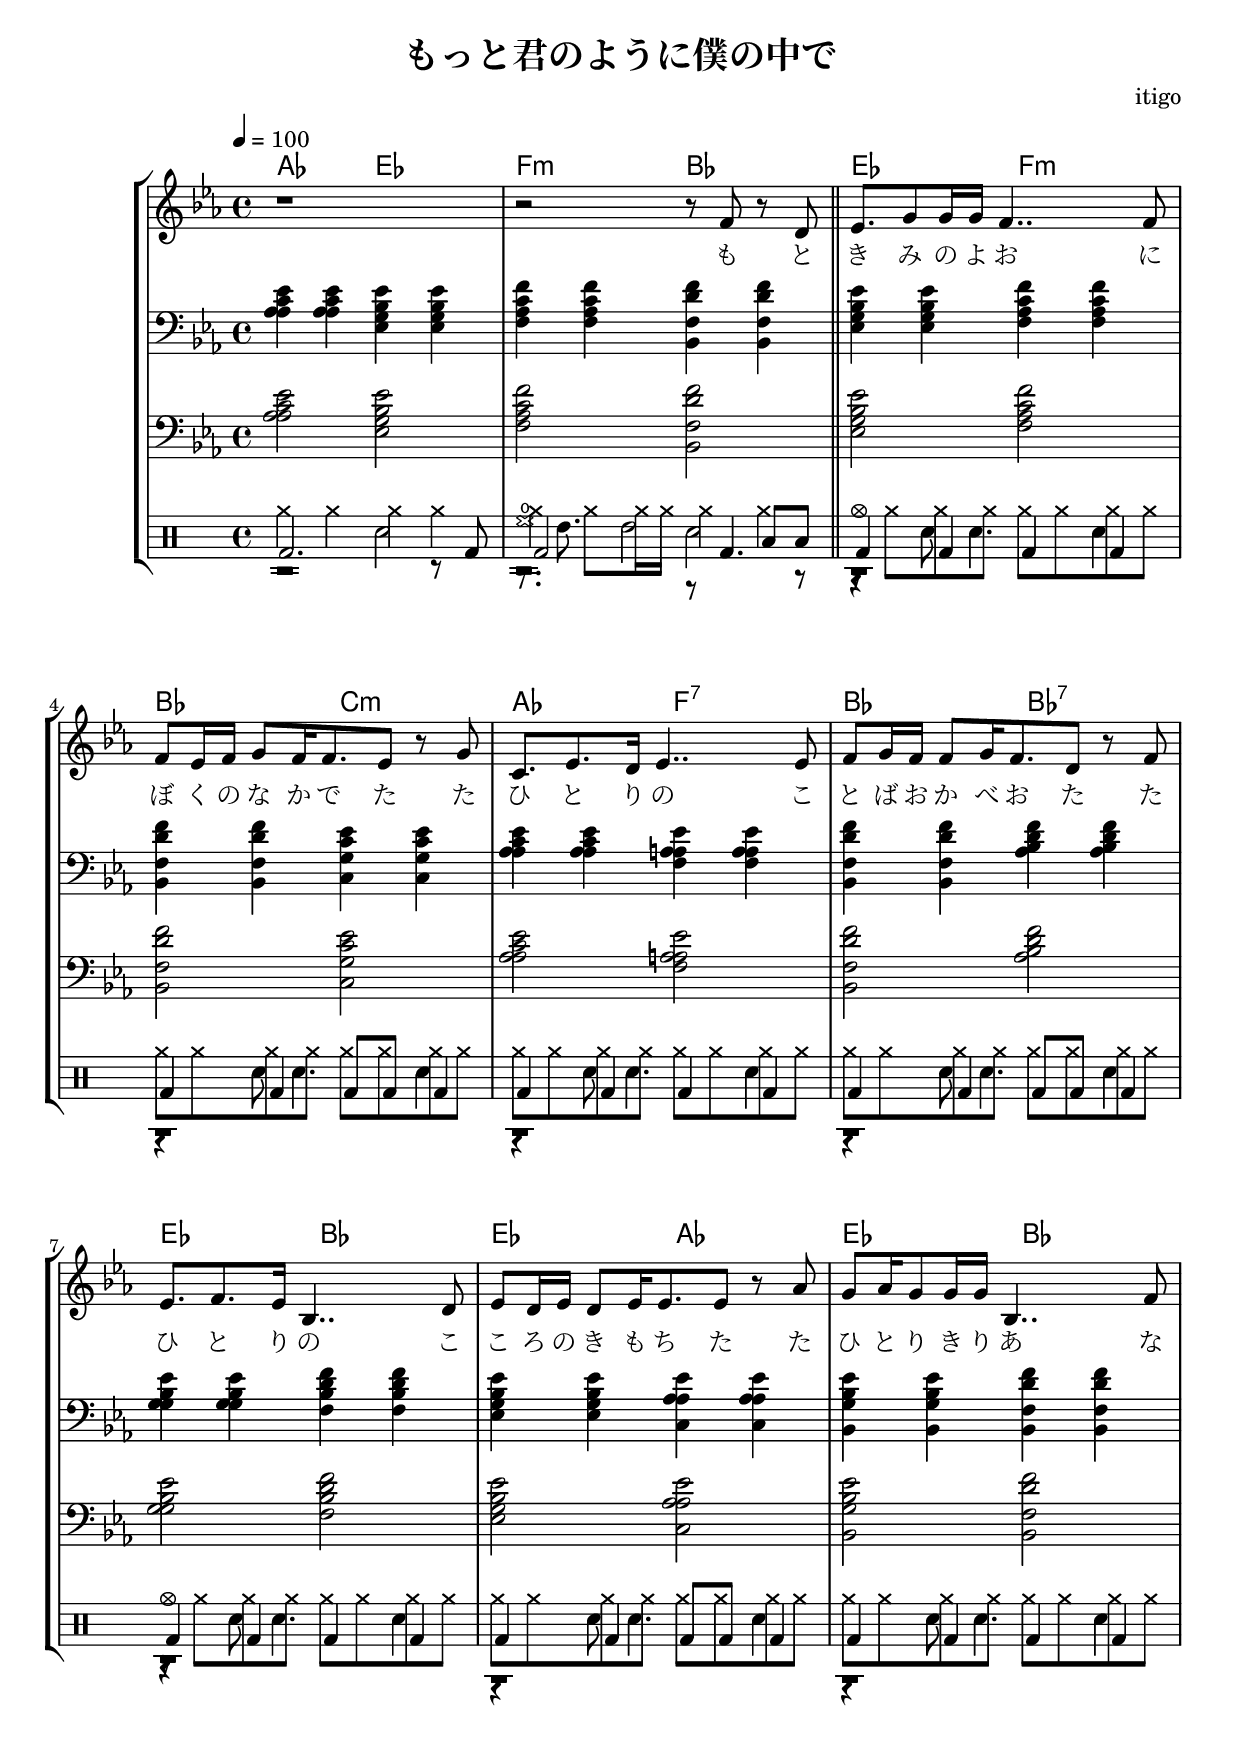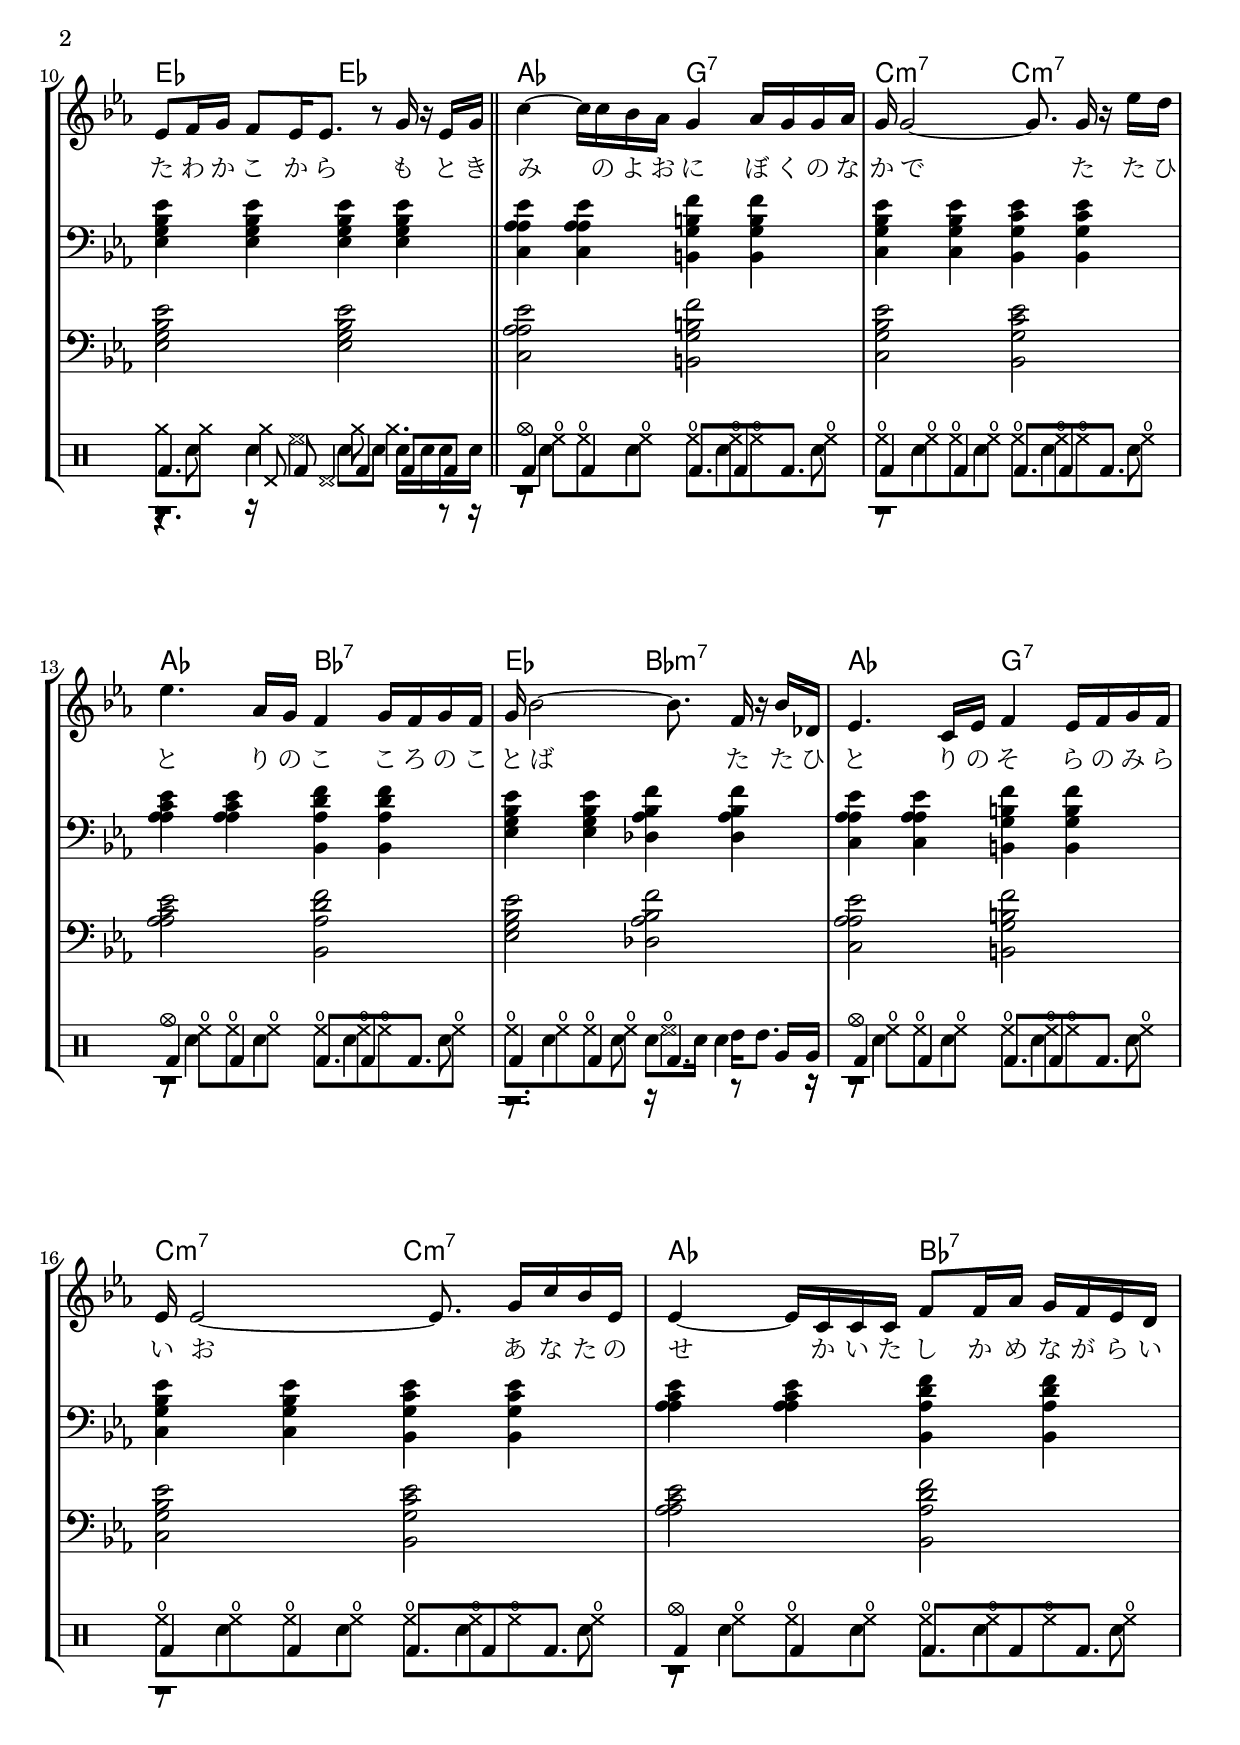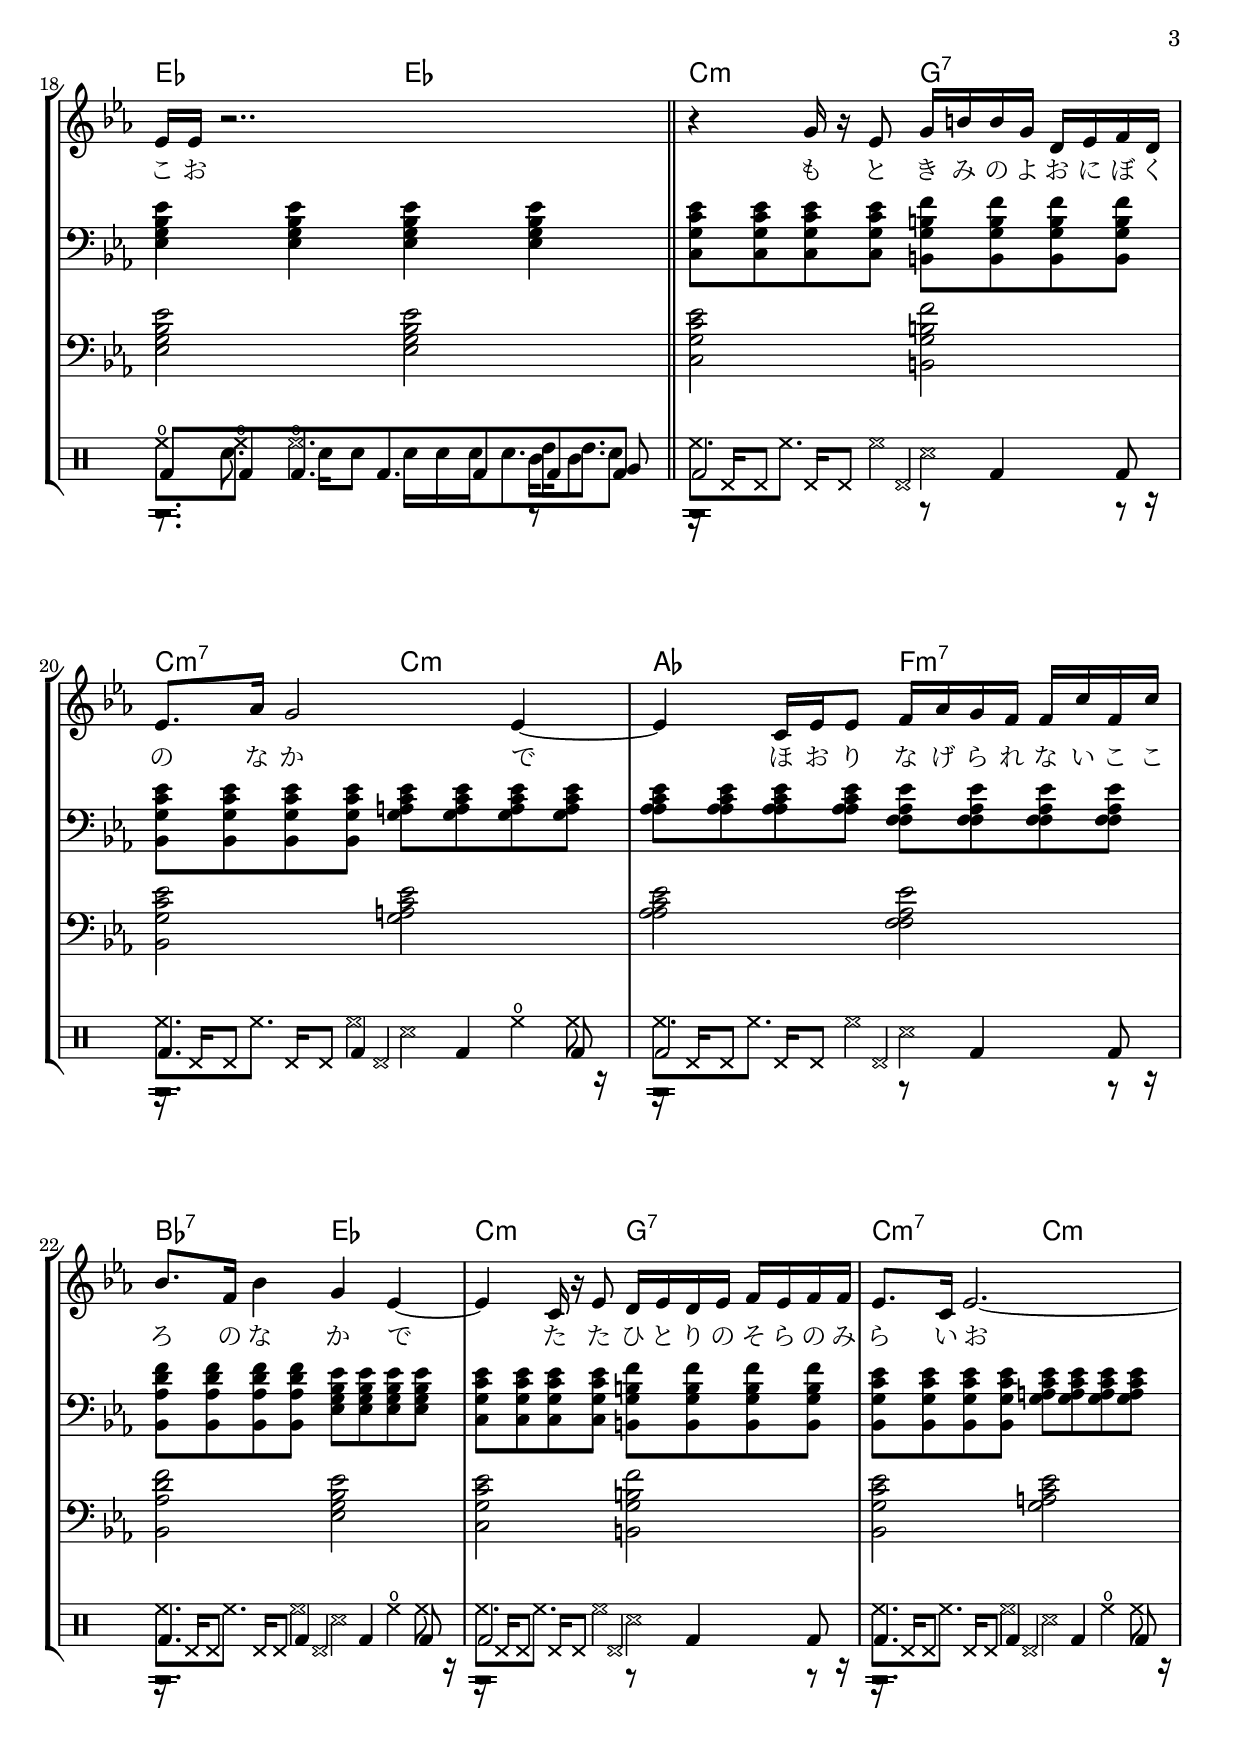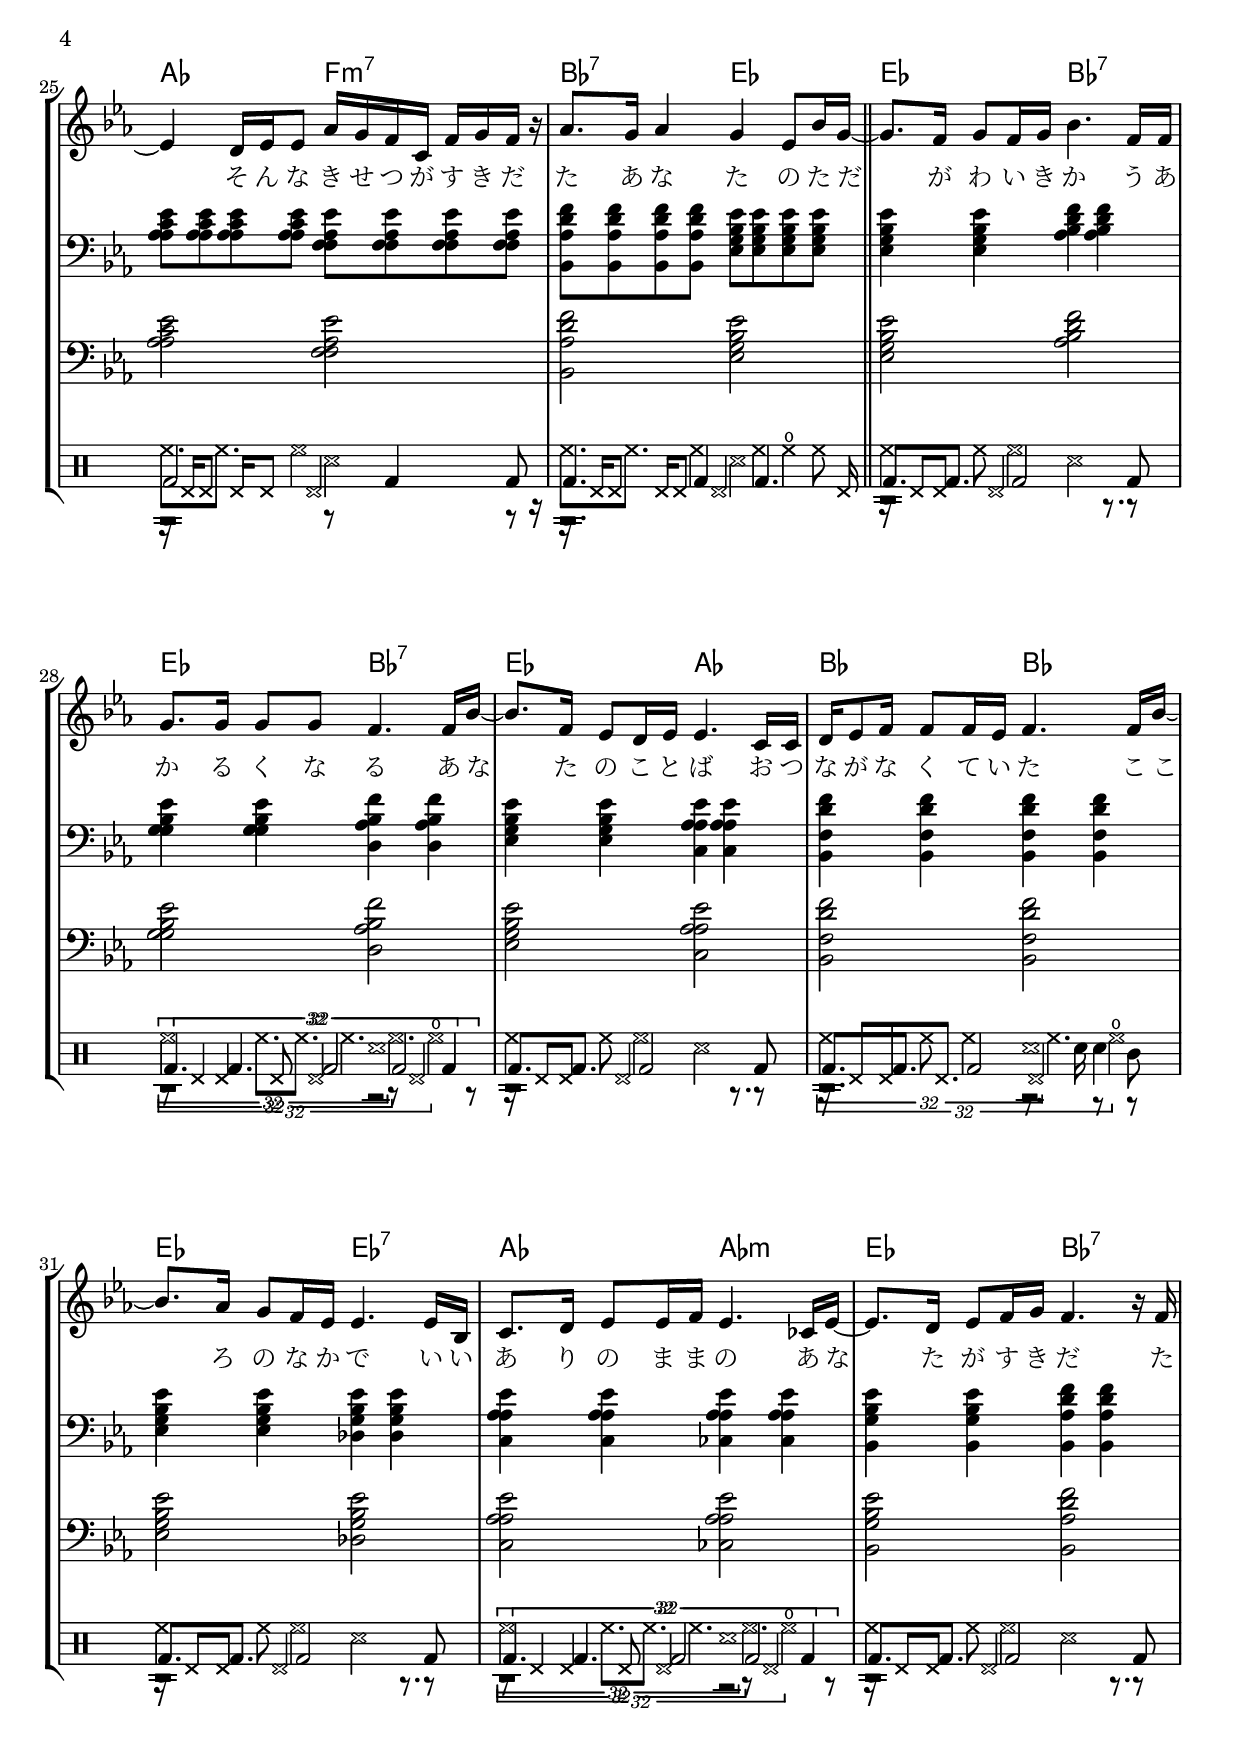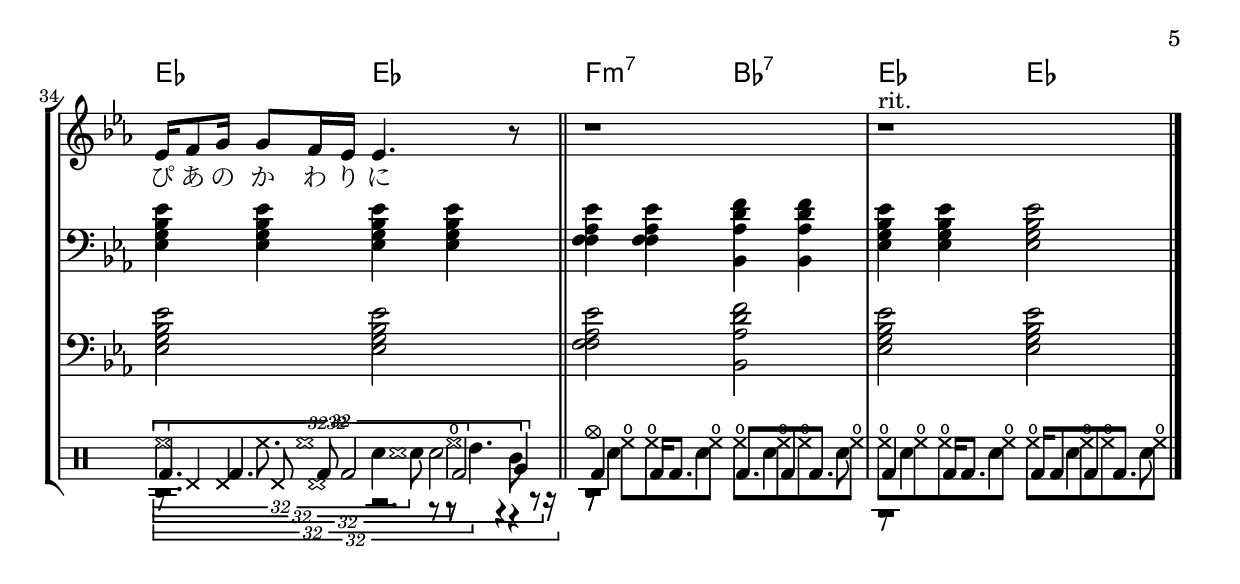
\version "2.12.1"

\header {
	title = \markup {もっと君のように僕の中で}
	composer = \markup \center-column {itigo}
}

harmony = \chordmode {
	as2 es f:m bes 

	es f:m bes c:m as f:7 bes bes:7 es bes es as es bes es es 

	as g:7 c:min7 c:min7 as bes:7 es bes:min7 as g:7 c:min7 c:min7 as bes:7 es es 

	c:m g:7 c:min7 c:m as f:min7 bes:7 es c:m g:7 c:min7 c:m as f:min7 bes:7 es 

	es bes:7 es bes:7 es as bes bes es es:7 as as:m es bes:7 es es 

	f:min7 bes:7 es es 
}

melody = {
	\key es \major
	\tempo 4 = 100
	r1 | r2 r8 
	\set Staff.midiInstrument = #"fss0.35"
	\set Staff.midiMinimumVolume = #0.7
	\set Staff.midiMaximumVolume = #0.9
	f'8  r8  d'8 
	es'8.  g'8  g'16  g'16  f'4..  f'8 
	f'8  es'16  f'16  g'8  f'16  f'8.  es'8  r8  g'8 
	c'8.  es'8.  d'16  es'4..  es'8 
	f'8  g'16  f'16  f'8  g'16  f'8.  d'8  r8  f'8 
	es'8.  f'8.  es'16  bes4..  d'8 
	es'8  d'16  es'16  d'8  es'16  es'8.  es'8  r8  as'8 
	g'8  as'16  g'8  g'16  g'16  bes4..  f'8 
	es'8  f'16  g'16  f'8  es'16  es'8.  	r8 	\set Staff.midiInstrument = #"fss0.35"
	\set Staff.midiMinimumVolume = #0.7
	\set Staff.midiMaximumVolume = #0.9
	g'16  r16  es'16  g'16 
	c''4~c''16  c''16  bes'16  as'16  g'4  as'16  g'16  g'16  as'16 
	g'16  g'2~g'8.  g'16  r16  es''16  d''16 
	es''4.  as'16  g'16  f'4  g'16  f'16  g'16  f'16 
	g'16  bes'2~bes'8.  f'16  r16  bes'16  des'16 
	es'4.  c'16  es'16  f'4  es'16  f'16  g'16  f'16 
	es'16  es'2~es'8.  g'16  c''16  bes'16  es'16 
	es'4~es'16  c'16  c'16  c'16  f'8  f'16  as'16  g'16  f'16  es'16  d'16 
	es'16  es'16  	r2.. 	\set Staff.midiInstrument = #"fss0.35"
	\set Staff.midiMinimumVolume = #0.7
	\set Staff.midiMaximumVolume = #0.9
	r4 g'16  r16  es'8  g'16  b'16  b'16  g'16  d'16  es'16  f'16  d'16 
	es'8.  as'16  g'2  es'4~ 
	es'4  c'16  es'16  es'8  f'16  as'16  g'16  f'16  f'16  c''16  f'16  c''16 
	bes'8.  f'16  bes'4  g'4  es'4~ 
	es'4  c'16  r16  es'8  d'16  es'16  d'16  es'16  f'16  es'16  f'16  f'16 
	es'8.  c'16  es'2.~ 
	es'4  d'16  es'16  es'8  as'16  g'16  f'16  c'16  f'16  g'16  f'16  r16 
	as'8.  g'16  as'4  g'4  es'8  	\set Staff.midiInstrument = #"fss0.35"
	\set Staff.midiMinimumVolume = #0.7
	\set Staff.midiMaximumVolume = #0.9
	bes'16  g'16~ 
	g'8.  f'16  g'8  f'16  g'16  bes'4.  f'16  f'16 
	g'8.  g'16  g'8  g'8  f'4.  f'16  bes'16~ 
	bes'8.  f'16  es'8  d'16  es'16  es'4.  c'16  c'16 
	d'16  es'8  f'16  f'8  f'16  es'16  f'4.  f'16  bes'16~ 
	bes'8.  as'16  g'8  f'16  es'16  es'4.  es'16  bes16 
	c'8.  d'16  es'8  es'16  f'16  es'4.  ces'16  es'16~ 
	es'8.  d'16  es'8  f'16  g'16  f'4.  r16  f'16 
	es'16  f'8  g'16  g'8  f'16  es'16  es'4.  	r8 	r1 | r1^"rit." \bar "|."
}

words = \lyricmode {
	
	も  と  き  み  の  よ  お  に  ぼ  く  の  な  か  で  た  た  ひ  と  り  の  こ  と  ば  お  か  べ  お  た  た  ひ  と  り  の  こ  こ  ろ  の  き  も  ち  た  た  ひ  と  り  き  り  あ  な  た  わ  か  こ  か  ら  
	も  と  き  み  の  よ  お  に  ぼ  く  の  な  か  で  た  た  ひ  と  り  の  こ  こ  ろ  の  こ  と  ば  た  た  ひ  と  り  の  そ  ら  の  み  ら  い  お  あ  な  た  の  せ  か  い  た  し  か  め  な  が  ら  い  こ  お  
	も  と  き  み  の  よ  お  に  ぼ  く  の  な  か  で  ほ  お  り  な  げ  ら  れ  な  い  こ  こ  ろ  の  な  か  で  た  た  ひ  と  り  の  そ  ら  の  み  ら  い  お  そ  ん  な  き  せ  つ  が  す  き  だ  た  あ  な  た  の  
	た  だ  が  わ  い  き  か  う  あ  か  る  く  な  る  あ  な  た  の  こ  と  ば  お  つ  な  が  な  く  て  い  た  こ  こ  ろ  の  な  か  で  い  い  あ  り  の  ま  ま  の  あ  な  た  が  す  き  だ  た  ぴ  あ  の  か  わ  り  に  
	
}

tempochange = {
	\tempo 4 = 100
	r1 | r1 \bar "||"
	\tempo 4 = 100
	r1 | r1 | r1 | r1 | r1 | r1 | r1 | r1 \bar "||"
	\tempo 4 = 100
	r1 | r1 | r1 | r1 | r1 | r1 | r1 | r1 \bar "||"
	\tempo 4 = 100
	r1 | r1 | r1 | r1 | r1 | r1 | r1 | r1 \bar "||"
	\tempo 4 = 100
	r1 | r1 | r1 | r1 | r1 | r1 | r1 | r1 \bar "||"
	\tempo 4 = 100
	r1 | \tempo 4 = 75 r2 \tempo 4 = 66 r2 \bar "|."
}

mainacc = {
	\clef bass
	\set Staff.midiInstrument = #"Acoustic grand"
	\set Staff.midiMinimumVolume = #0.3
	\set Staff.midiMaximumVolume = #0.6
	\key es \major
	\tempo 4 = 100
	<as as c' es'>4 <as as c' es'>4
	<es g bes es'>4 <es g bes es'>4
	<as f c' f'>4 <as f c' f'>4
	<bes, f d' f'>4 <bes, f d' f'>4
	\bar "||"

	\set Staff.midiInstrument = #"Acoustic grand"
	\set Staff.midiMinimumVolume = #0.3
	\set Staff.midiMaximumVolume = #0.6
	<es g bes es'>4 <es g bes es'>4
	<as f c' f'>4 <as f c' f'>4
	<bes, f d' f'>4 <bes, f d' f'>4
	<c g c' es'>4 <c g c' es'>4
	<as as c' es'>4 <as as c' es'>4
	<a f a es'>4 <a f a es'>4
	<bes, f d' f'>4 <bes, f d' f'>4
	<as bes d' f'>4 <as bes d' f'>4
	<g g bes es'>4 <g g bes es'>4
	<f bes d' f'>4 <f bes d' f'>4
	<es g bes es'>4 <es g bes es'>4
	<c as as es'>4 <c as as es'>4
	<bes, g bes es'>4 <bes, g bes es'>4
	<bes, f d' f'>4 <bes, f d' f'>4
	<es g bes es'>4 <es g bes es'>4
	<es g bes es'>4 <es g bes es'>4
	\bar "||"

	\set Staff.midiInstrument = #"Electric Guitar (jazz)"
	\set Staff.midiMinimumVolume = #0.3
	\set Staff.midiMaximumVolume = #0.6
	<c as as es'>4 <c as as es'>4
	<b, g b f'>4 <b, g b f'>4
	<c g bes es'>4 <c g bes es'>4
	<bes, g c' es'>4 <bes, g c' es'>4
	<as as c' es'>4 <as as c' es'>4
	<bes, as d' f'>4 <bes, as d' f'>4
	<es g bes es'>4 <es g bes es'>4
	<des as bes f'>4 <des as bes f'>4
	<c as as es'>4 <c as as es'>4
	<b, g b f'>4 <b, g b f'>4
	<c g bes es'>4 <c g bes es'>4
	<bes, g c' es'>4 <bes, g c' es'>4
	<as as c' es'>4 <as as c' es'>4
	<bes, as d' f'>4 <bes, as d' f'>4
	<es g bes es'>4 <es g bes es'>4
	<es g bes es'>4 <es g bes es'>4
	\bar "||"

	\set Staff.midiInstrument = #"Acoustic Guitar (steel)"
	\set Staff.midiMinimumVolume = #0.3
	\set Staff.midiMaximumVolume = #0.6
	<c g c' es'>8 <c g c' es'>8 <c g c' es'>8 <c g c' es'>8
	<b, g b f'>8 <b, g b f'>8 <b, g b f'>8 <b, g b f'>8
	<bes, g c' es'>8 <bes, g c' es'>8 <bes, g c' es'>8 <bes, g c' es'>8
	<a g c' es'>8 <a g c' es'>8 <a g c' es'>8 <a g c' es'>8
	<as as c' es'>8 <as as c' es'>8 <as as c' es'>8 <as as c' es'>8
	<f f as es'>8 <f f as es'>8 <f f as es'>8 <f f as es'>8
	<bes, as d' f'>8 <bes, as d' f'>8 <bes, as d' f'>8 <bes, as d' f'>8
	<es g bes es'>8 <es g bes es'>8 <es g bes es'>8 <es g bes es'>8
	<c g c' es'>8 <c g c' es'>8 <c g c' es'>8 <c g c' es'>8
	<b, g b f'>8 <b, g b f'>8 <b, g b f'>8 <b, g b f'>8
	<bes, g c' es'>8 <bes, g c' es'>8 <bes, g c' es'>8 <bes, g c' es'>8
	<a g c' es'>8 <a g c' es'>8 <a g c' es'>8 <a g c' es'>8
	<as as c' es'>8 <as as c' es'>8 <as as c' es'>8 <as as c' es'>8
	<f f as es'>8 <f f as es'>8 <f f as es'>8 <f f as es'>8
	<bes, as d' f'>8 <bes, as d' f'>8 <bes, as d' f'>8 <bes, as d' f'>8
	<es g bes es'>8 <es g bes es'>8 <es g bes es'>8 <es g bes es'>8
	\bar "||"

	\set Staff.midiInstrument = #"Acoustic grand"
	\set Staff.midiMinimumVolume = #0.3
	\set Staff.midiMaximumVolume = #0.6
	<es g bes es'>4 <es g bes es'>4
	<as bes d' f'>4 <as bes d' f'>4
	<g g bes es'>4 <g g bes es'>4
	<d as bes f'>4 <d as bes f'>4
	<es g bes es'>4 <es g bes es'>4
	<c as as es'>4 <c as as es'>4
	<bes, f d' f'>4 <bes, f d' f'>4
	<bes, f d' f'>4 <bes, f d' f'>4
	<es g bes es'>4 <es g bes es'>4
	<des g bes es'>4 <des g bes es'>4
	<c as as es'>4 <c as as es'>4
	<ces as as es'>4 <ces as as es'>4
	<bes, g bes es'>4 <bes, g bes es'>4
	<bes, as d' f'>4 <bes, as d' f'>4
	<es g bes es'>4 <es g bes es'>4
	<es g bes es'>4 <es g bes es'>4
	\bar "||"

	\set Staff.midiInstrument = #"Acoustic grand"
	\set Staff.midiMinimumVolume = #0.3
	\set Staff.midiMaximumVolume = #0.6
	<f f as es'>4 <f f as es'>4
	<bes, as d' f'>4 <bes, as d' f'>4
	<es g bes es'>4 <es g bes es'>4
	<es g bes es'>2
	\bar "|."
}

subacc = {
	\clef bass
	\set Staff.midiInstrument = #"String Ensemble 1"
	\set Staff.midiMinimumVolume = #0.3
	\set Staff.midiMaximumVolume = #0.6
	\key es \major
	\tempo 4 = 100
	<as as c' es'>2
	<es g bes es'>2
	<as f c' f'>2
	<bes, f d' f'>2
	\bar "||"

	\set Staff.midiInstrument = #"String Ensemble 2"
	\set Staff.midiMinimumVolume = #0.3
	\set Staff.midiMaximumVolume = #0.6
	<es g bes es'>2
	<as f c' f'>2
	<bes, f d' f'>2
	<c g c' es'>2
	<as as c' es'>2
	<a f a es'>2
	<bes, f d' f'>2
	<as bes d' f'>2
	<g g bes es'>2
	<f bes d' f'>2
	<es g bes es'>2
	<c as as es'>2
	<bes, g bes es'>2
	<bes, f d' f'>2
	<es g bes es'>2
	<es g bes es'>2
	\bar "||"

	\set Staff.midiInstrument = #"Synthstrings 1"
	\set Staff.midiMinimumVolume = #0.3
	\set Staff.midiMaximumVolume = #0.6
	<c as as es'>2
	<b, g b f'>2
	<c g bes es'>2
	<bes, g c' es'>2
	<as as c' es'>2
	<bes, as d' f'>2
	<es g bes es'>2
	<des as bes f'>2
	<c as as es'>2
	<b, g b f'>2
	<c g bes es'>2
	<bes, g c' es'>2
	<as as c' es'>2
	<bes, as d' f'>2
	<es g bes es'>2
	<es g bes es'>2
	\bar "||"

	\set Staff.midiInstrument = #"String Ensemble 2"
	\set Staff.midiMinimumVolume = #0.3
	\set Staff.midiMaximumVolume = #0.6
	<c g c' es'>2
	<b, g b f'>2
	<bes, g c' es'>2
	<a g c' es'>2
	<as as c' es'>2
	<f f as es'>2
	<bes, as d' f'>2
	<es g bes es'>2
	<c g c' es'>2
	<b, g b f'>2
	<bes, g c' es'>2
	<a g c' es'>2
	<as as c' es'>2
	<f f as es'>2
	<bes, as d' f'>2
	<es g bes es'>2
	\bar "||"

	\set Staff.midiInstrument = #"String Ensemble 1"
	\set Staff.midiMinimumVolume = #0.3
	\set Staff.midiMaximumVolume = #0.6
	<es g bes es'>2
	<as bes d' f'>2
	<g g bes es'>2
	<d as bes f'>2
	<es g bes es'>2
	<c as as es'>2
	<bes, f d' f'>2
	<bes, f d' f'>2
	<es g bes es'>2
	<des g bes es'>2
	<c as as es'>2
	<ces as as es'>2
	<bes, g bes es'>2
	<bes, as d' f'>2
	<es g bes es'>2
	<es g bes es'>2
	\bar "||"

	\set Staff.midiInstrument = #"String Ensemble 2"
	\set Staff.midiMinimumVolume = #0.3
	\set Staff.midiMaximumVolume = #0.6
	<f f as es'>2
	<bes, as d' f'>2
	<es g bes es'>2
	<es g bes es'>2
	\bar "|."
}

percA = {
	\drummode {
	cymr4 cymr4 cymr4 cymr4  |cymr4 cymr8 cymr16 cymr16 cymr4 cymr4  \bar "||"
	r8 cymr8 cymr8 cymr8 cymr8 cymr8 cymr8 cymr8  |cymr8 cymr8 cymr8 cymr8 cymr8 cymr8 cymr8 cymr8  |cymr8 cymr8 cymr8 cymr8 cymr8 cymr8 cymr8 cymr8  |cymr8 cymr8 cymr8 cymr8 cymr8 cymr8 cymr8 cymr8  |r8 cymr8 cymr8 cymr8 cymr8 cymr8 cymr8 cymr8  |cymr8 cymr8 cymr8 cymr8 cymr8 cymr8 cymr8 cymr8  |cymr8 cymr8 cymr8 cymr8 cymr8 cymr8 cymr8 cymr8  |cymr8 cymr8 cymr4 cymr8 cymr4.  \bar "||"
	r8 hho8 hho8 hho8 hho8 hho8 hho8 hho8  |hho8 hho8 hho8 hho8 hho8 hho8 hho8 hho8  |r8 hho8 hho8 hho8 hho8 hho8 hho8 hho8  |hho8 hho8 hho8 hho8 hho2  |r8 hho8 hho8 hho8 hho8 hho8 hho8 hho8  |hho8 hho8 hho8 hho8 hho8 hho8 hho8 hho8  |r8 hho8 hho8 hho8 hho8 hho8 hho8 hho8  |hho8 hho8 hho2.  \bar "||"
	r1  |r2. hho4  |r1  |r2. hho4  |r1  |r2. hho4  |r1  |r2. hho4  \bar "||"
	hh4 hh8 hh2 r8  |\times 16/32{ hh2 hh8. hh8. hh4. hh2. } |hh4 hh8 hh2 r8  |hh4 hh8 hh4 hh4.  |hh4 hh8 hh2 r8  |\times 16/32{ hh2 hh8. hh8. hh4. hh2. } |hh4 hh8 hh2 r8  |\times 16/32{ hh2 hh8. hh1 r4 r16 } \bar "||"
	cymc1  |r1  \bar "|."
	}
}

percB = {
	\drummode {
	r2 sn2  |r2 sn2  \bar "||"
	r4 sn8 sn4. sn4  |r4 sn8 sn4. sn4  |r4 sn8 sn4. sn4  |r4 sn8 sn4. sn4  |r4 sn8 sn4. sn4  |r4 sn8 sn4. sn4  |r4 sn8 sn4. sn4  |r8 sn8 sn4 sn8 sn8 sn16 sn16 sn16 sn16  \bar "||"
	r8 sn4 sn4 sn4 sn8  |r8 sn4 sn4 sn4 sn8  |r8 sn4 sn4 sn4 sn8  |r8 sn4 sn8 sn8 sn16 sn4 r16  |r8 sn4 sn4 sn4 sn8  |r8 sn4 sn4 sn4 sn8  |r8 sn4 sn4 sn4 sn8  |r8 sn8. sn16 sn8 sn16 sn16 sn16 sn8. sn8  \bar "||"
	r16 hhp16 hhp8 hhp16 hhp8 hhp2 r16  |r16 hhp16 hhp8 hhp16 hhp8 hhp2 r16  |r16 hhp16 hhp8 hhp16 hhp8 hhp2 r16  |r16 hhp16 hhp8 hhp16 hhp8 hhp2 r16  |r16 hhp16 hhp8 hhp16 hhp8 hhp2 r16  |r16 hhp16 hhp8 hhp16 hhp8 hhp2 r16  |r16 hhp16 hhp8 hhp16 hhp8 hhp2 r16  |r16 hhp16 hhp8 hhp16 hhp8 hhp2 hhp16  \bar "||"
	r16 hhp8 hhp8 hhp2 r8.  |\times 16/32{ r8 hhp4 hhp4 hhp8 hhp2 r8 hhp2 r8 } |r16 hhp8 hhp8 hhp2 r8.  |r16 hhp8 hhp8 hhp8. hhp2  |r16 hhp8 hhp8 hhp2 r8.  |\times 16/32{ r8 hhp4 hhp4 hhp8 hhp2 r8 hhp2 r8 } |r16 hhp8 hhp8 hhp2 r8.  |\times 16/32{ r8 hhp4 hhp4 hhp8 hhp1 r4 } \bar "||"
	r8 hho8 hho8 hho8 hho8 hho8 hho8 hho8  |hho8 hho8 hho8 hho8 hho8 hho8 hho8 hho8  \bar "|."
	}
}

percC = {
	\drummode {
	bd2. r8 bd8  |bd2 r8 bd4.  \bar "||"
	bd4 bd4 bd4 bd4  |bd4 bd4 bd8 bd8 bd4  |bd4 bd4 bd4 bd4  |bd4 bd4 bd8 bd8 bd4  |bd4 bd4 bd4 bd4  |bd4 bd4 bd8 bd8 bd4  |bd4 bd4 bd4 bd4  |bd4. bd8 bd4 bd8 bd8  \bar "||"
	bd4 bd4 bd8. bd8 bd8.  |bd4 bd4 bd8. bd8 bd8.  |bd4 bd4 bd8. bd8 bd8.  |bd4 bd4 r16 bd4. r16  |bd4 bd4 bd8. bd8 bd8.  |bd4 bd4 bd8. bd8 bd8.  |bd4 bd4 bd8. bd8 bd8.  |bd8 bd8 bd8. bd8. bd8 bd8 bd8  \bar "||"
	hh8. hh8. hh2 r8  |hh8. hh8. hh2 hh8  |hh8. hh8. hh2 r8  |hh8. hh8. hh2 hh8  |hh8. hh8. hh2 r8  |hh8. hh8. hh2 hh8  |hh8. hh8. hh2 r8  |hh8. hh8. hh4 hh4 hh8  \bar "||"
	r1  |\times 16/32{ r1 r2 hho2 } |r1  |\times 16/32{ r1 r2 hho2 } |r1  |\times 16/32{ r1 r2 hho2 } |r1  |\times 16/32{ r1 r2 hho2 } \bar "||"
	r1  |r1  \bar "|."
	}
}

percD = {
	\drummode {
	r1 |r8. tommh8. tommh2 r8  \bar "||"
	cymc1  |r1 |r1 |r1 |cymc1  |r1 |r1 |r1 \bar "||"
	cymc1  |r1  |cymc1  |r1  |cymc1  |r1  |cymc1  |r1  \bar "||"
	r2 ss2  |r2 ss2  |r2 ss2  |r2 ss2  |r2 ss2  |r2 ss2  |r2 ss2  |r2 ss2  \bar "||"
	bd8. bd8. bd2 bd8  |\times 16/32{ bd4. bd4. bd2 bd2 bd4 } |bd8. bd8. bd2 bd8  |bd8. bd8. bd2 r8  |bd8. bd8. bd2 bd8  |\times 16/32{ bd4. bd4. bd2 bd2 bd4 } |bd8. bd8. bd2 bd8  |\times 16/32{ bd4. bd4. bd8 bd2 r8 bd2 } \bar "||"
	r8 sn4 sn4 sn4 sn8  |r8 sn4 sn4 sn4 sn8  \bar "|."
	}
}

percE = {
	\drummode {
	r1 |r2. toml8 toml8  \bar "||"
	r1 |r1 |r1 |r1 |r1 |r1 |r1 |r4 r16 hhp8 hhp2 r16  \bar "||"
	r1 |r1 |r1 |r2. tommh16 tommh8.  |r1 |r1 |r1 |r2. tommh16 tommh8.  \bar "||"
	bd2 r8 bd4 bd8  |bd4. bd4 bd4 bd8  |bd2 r8 bd4 bd8  |bd4. bd4 bd4 bd8  |bd2 r8 bd4 bd8  |bd4. bd4 bd4 bd8  |bd2 r8 bd4 bd8  |bd4. bd4 bd4.  \bar "||"
	r2 ss2  |\times 16/32{ r1 ss1 } |r2 ss2  |\times 16/32{ r1 ss1 } |r2 ss2  |\times 16/32{ r1 ss1 } |r2 ss2  |\times 16/32{ r1 ss1 } \bar "||"
	bd4 bd16 bd8. bd8. bd8 bd8.  |bd4 bd16 bd8. bd16 bd8 bd8 bd8.  \bar "|."
	}
}

percF = {
	\drummode {
	r1 |hho1  \bar "||"
	r1 |r1 |r1 |r1 |r1 |r1 |r1 |r4. hh2 r8  \bar "||"
	r1 |r1 |r1 |r2. r8 tomfh16 tomfh16  |r1 |r1 |r1 |r2. r8 tomfh8  \bar "||"
	r1 | r1 | r1 | r1 | r1 | r1 | r1 | r1 \bar "||"
	r1 |r1 |r1 |r2 r8. sn16 sn4  |r1 |r1 |r1 |\times 16/32{ r1 sn4 sn8 sn2 r8 } \bar "||"
	r1 | r1 \bar "|."
	}
}

percG = {
	\drummode {
	r1 | r1 \bar "||"
	r1 | r1 | r1 | r1 | r1 | r1 | r1 | r1 \bar "||"
	r1 |r1 |r1 |r1 |r1 |r1 |r1 |r2. tomml16 tomml8.  \bar "||"
	r1 | r1 | r1 | r1 | r1 | r1 | r1 | r1 \bar "||"
	r1 |r1 |r1 |r2. r8 tomml8  |r1 |r1 |r1 |r2. r8 tomml8  \bar "||"
	r1 | r1 \bar "|."
	}
}

percH = {
	\drummode {
	r1 | r1 \bar "||"
	r1 | r1 | r1 | r1 | r1 | r1 | r1 | r1 \bar "||"
	r1 | r1 | r1 | r1 | r1 | r1 | r1 | r1 \bar "||"
	r1 | r1 | r1 | r1 | r1 | r1 | r1 | r1 \bar "||"
	r1 |r1 |r1 |r1 |r1 |r1 |r1 |\times 16/32{ r1 r2 r8 tommh4. } \bar "||"
	r1 | r1 \bar "|."
	}
}

percI = {
	\drummode {
	r1 | r1 \bar "||"
	r1 | r1 | r1 | r1 | r1 | r1 | r1 | r1 \bar "||"
	r1 | r1 | r1 | r1 | r1 | r1 | r1 | r1 \bar "||"
	r1 | r1 | r1 | r1 | r1 | r1 | r1 | r1 \bar "||"
	r1 |r1 |r1 |r1 |r1 |r1 |r1 |\times 16/32{ r1 r2. tomfh4 } \bar "||"
	r1 | r1 \bar "|."
	}
}

\score {
	<<
		\new StaffGroup <<
			\new ChordNames {\harmony}
			\new Voice = "melody" {\melody}
			\new Lyrics \lyricsto "melody" \words
			\new Staff = "mainacc" {\mainacc}
			\new Staff = "subacc" {\subacc}
			\new DrumStaff <<
				\new DrumVoice {\percA}
				\new DrumVoice {\percB}
				\new DrumVoice {\percC}
				\new DrumVoice {\percD}
				\new DrumVoice {\percE}
				\new DrumVoice {\percF}
				\new DrumVoice {\percG}
				\new DrumVoice {\percH}
				\new DrumVoice {\percI}
			>>
		>>
	>>
	\layout { }
}
